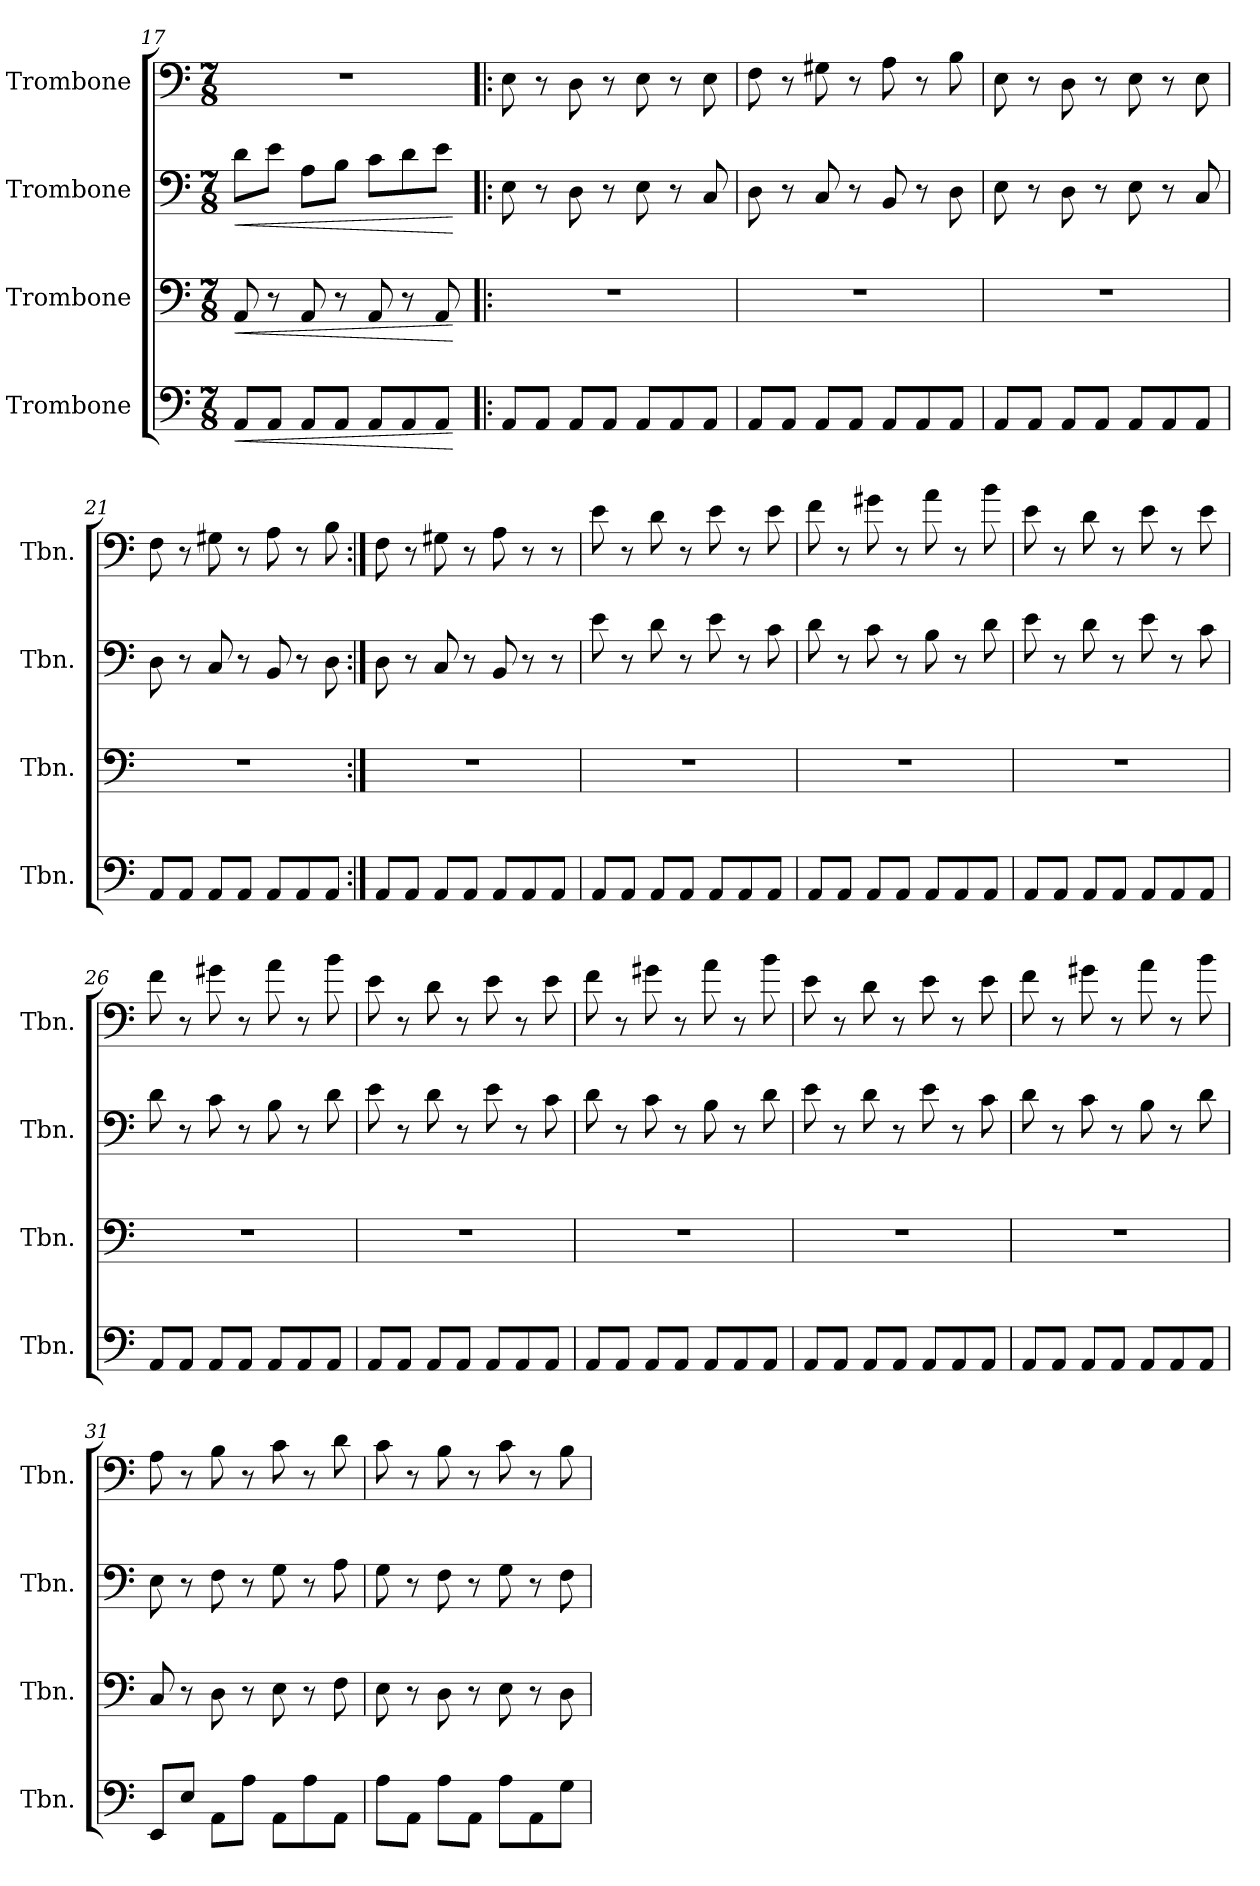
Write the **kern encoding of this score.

**kern	**dynam	**kern	**dynam	**kern	**dynam	**kern
*part4	*part4	*part3	*part3	*part2	*part2	*part1
*staff4	*staff4	*staff3	*staff3	*staff2	*staff2	*staff1
*I"Trombone	*	*I"Trombone	*	*I"Trombone	*	*I"Trombone
*I'Tbn.	*	*I'Tbn.	*	*I'Tbn.	*	*I'Tbn.
!!LO:LB:g=z
*clefF4	*	*clefF4	*	*clefF4	*	*clefF4
*k[]	*	*k[]	*	*k[]	*	*k[]
*M7/8	*	*M7/8	*	*M7/8	*	*M7/8
=17	=17	=17	=17	=17	=17	=17
!	!LO:HP:b	!	!LO:HP:b	!	!LO:HP:b	!
8AA/L	<	8AA/	<	8d\L	<	2..r
8AA/J	.	8r	.	8e\J	.	.
8AA/L	.	8AA/	.	8A\L	.	.
8AA/J	.	8r	.	8B\J	.	.
8AA/L	.	8AA/	.	8c\L	.	.
8AA/	.	8r	.	8d\	.	.
8AA/J	.	8AA/	.	8e\J	.	.
.	[	.	[	.	[	.
=18!|:	=18!|:	=18!|:	=18!|:	=18!|:	=18!|:	=18!|:
8AA/L	.	2..r	.	8E\	.	8E\
8AA/J	.	.	.	8r	.	8r
8AA/L	.	.	.	8D\	.	8D\
8AA/J	.	.	.	8r	.	8r
8AA/L	.	.	.	8E\	.	8E\
8AA/	.	.	.	8r	.	8r
8AA/J	.	.	.	8C/	.	8E\
=19	=19	=19	=19	=19	=19	=19
8AA/L	.	2..r	.	8D\	.	8F\
8AA/J	.	.	.	8r	.	8r
8AA/L	.	.	.	8C/	.	8G#X\
8AA/J	.	.	.	8r	.	8r
8AA/L	.	.	.	8BB/	.	8A\
8AA/	.	.	.	8r	.	8r
8AA/J	.	.	.	8D\	.	8B\
=20	=20	=20	=20	=20	=20	=20
8AA/L	.	2..r	.	8E\	.	8E\
8AA/J	.	.	.	8r	.	8r
8AA/L	.	.	.	8D\	.	8D\
8AA/J	.	.	.	8r	.	8r
8AA/L	.	.	.	8E\	.	8E\
8AA/	.	.	.	8r	.	8r
8AA/J	.	.	.	8C/	.	8E\
!!LO:PB:g=z
=21	=21	=21	=21	=21	=21	=21
8AA/L	.	2..r	.	8D\	.	8F\
8AA/J	.	.	.	8r	.	8r
8AA/L	.	.	.	8C/	.	8G#X\
8AA/J	.	.	.	8r	.	8r
8AA/L	.	.	.	8BB/	.	8A\
8AA/	.	.	.	8r	.	8r
8AA/J	.	.	.	8D\	.	8B\
=22:|!	=22:|!	=22:|!	=22:|!	=22:|!	=22:|!	=22:|!
8AA/L	.	2..r	.	8D\	.	8F\
8AA/J	.	.	.	8r	.	8r
8AA/L	.	.	.	8C/	.	8G#X\
8AA/J	.	.	.	8r	.	8r
8AA/L	.	.	.	8BB/	.	8A\
8AA/	.	.	.	8r	.	8r
8AA/J	.	.	.	8r	.	8r
=23	=23	=23	=23	=23	=23	=23
8AA/L	.	2..r	.	8e\	.	8e\
8AA/J	.	.	.	8r	.	8r
8AA/L	.	.	.	8d\	.	8d\
8AA/J	.	.	.	8r	.	8r
8AA/L	.	.	.	8e\	.	8e\
8AA/	.	.	.	8r	.	8r
8AA/J	.	.	.	8c\	.	8e\
=24	=24	=24	=24	=24	=24	=24
8AA/L	.	2..r	.	8d\	.	8f\
8AA/J	.	.	.	8r	.	8r
8AA/L	.	.	.	8c\	.	8g#X\
8AA/J	.	.	.	8r	.	8r
8AA/L	.	.	.	8B\	.	8a\
8AA/	.	.	.	8r	.	8r
8AA/J	.	.	.	8d\	.	8b\
=25	=25	=25	=25	=25	=25	=25
8AA/L	.	2..r	.	8e\	.	8e\
8AA/J	.	.	.	8r	.	8r
8AA/L	.	.	.	8d\	.	8d\
8AA/J	.	.	.	8r	.	8r
8AA/L	.	.	.	8e\	.	8e\
8AA/	.	.	.	8r	.	8r
8AA/J	.	.	.	8c\	.	8e\
!!LO:LB:g=z
=26	=26	=26	=26	=26	=26	=26
8AA/L	.	2..r	.	8d\	.	8f\
8AA/J	.	.	.	8r	.	8r
8AA/L	.	.	.	8c\	.	8g#X\
8AA/J	.	.	.	8r	.	8r
8AA/L	.	.	.	8B\	.	8a\
8AA/	.	.	.	8r	.	8r
8AA/J	.	.	.	8d\	.	8b\
=27	=27	=27	=27	=27	=27	=27
8AA/L	.	2..r	.	8e\	.	8e\
8AA/J	.	.	.	8r	.	8r
8AA/L	.	.	.	8d\	.	8d\
8AA/J	.	.	.	8r	.	8r
8AA/L	.	.	.	8e\	.	8e\
8AA/	.	.	.	8r	.	8r
8AA/J	.	.	.	8c\	.	8e\
=28	=28	=28	=28	=28	=28	=28
8AA/L	.	2..r	.	8d\	.	8f\
8AA/J	.	.	.	8r	.	8r
8AA/L	.	.	.	8c\	.	8g#X\
8AA/J	.	.	.	8r	.	8r
8AA/L	.	.	.	8B\	.	8a\
8AA/	.	.	.	8r	.	8r
8AA/J	.	.	.	8d\	.	8b\
=29	=29	=29	=29	=29	=29	=29
8AA/L	.	2..r	.	8e\	.	8e\
8AA/J	.	.	.	8r	.	8r
8AA/L	.	.	.	8d\	.	8d\
8AA/J	.	.	.	8r	.	8r
8AA/L	.	.	.	8e\	.	8e\
8AA/	.	.	.	8r	.	8r
8AA/J	.	.	.	8c\	.	8e\
=30	=30	=30	=30	=30	=30	=30
8AA/L	.	2..r	.	8d\	.	8f\
8AA/J	.	.	.	8r	.	8r
8AA/L	.	.	.	8c\	.	8g#X\
8AA/J	.	.	.	8r	.	8r
8AA/L	.	.	.	8B\	.	8a\
8AA/	.	.	.	8r	.	8r
8AA/J	.	.	.	8d\	.	8b\
!!LO:LB:g=z
=31	=31	=31	=31	=31	=31	=31
8EE/L	.	8C/	.	8E\	.	8A\
8E/J	.	8r	.	8r	.	8r
8AA\L	.	8D\	.	8F\	.	8B\
8A\J	.	8r	.	8r	.	8r
8AA\L	.	8E\	.	8G\	.	8c\
8A\	.	8r	.	8r	.	8r
8AA\J	.	8F\	.	8A\	.	8d\
=32	=32	=32	=32	=32	=32	=32
8A\L	.	8E\	.	8G\	.	8c\
8AA\J	.	8r	.	8r	.	8r
8A\L	.	8D\	.	8F\	.	8B\
8AA\J	.	8r	.	8r	.	8r
8A\L	.	8E\	.	8G\	.	8c\
8AA\	.	8r	.	8r	.	8r
8G\J	.	8D\	.	8F\	.	8B\
=	=	=	=	=	=	=
*-	*-	*-	*-	*-	*-	*-
